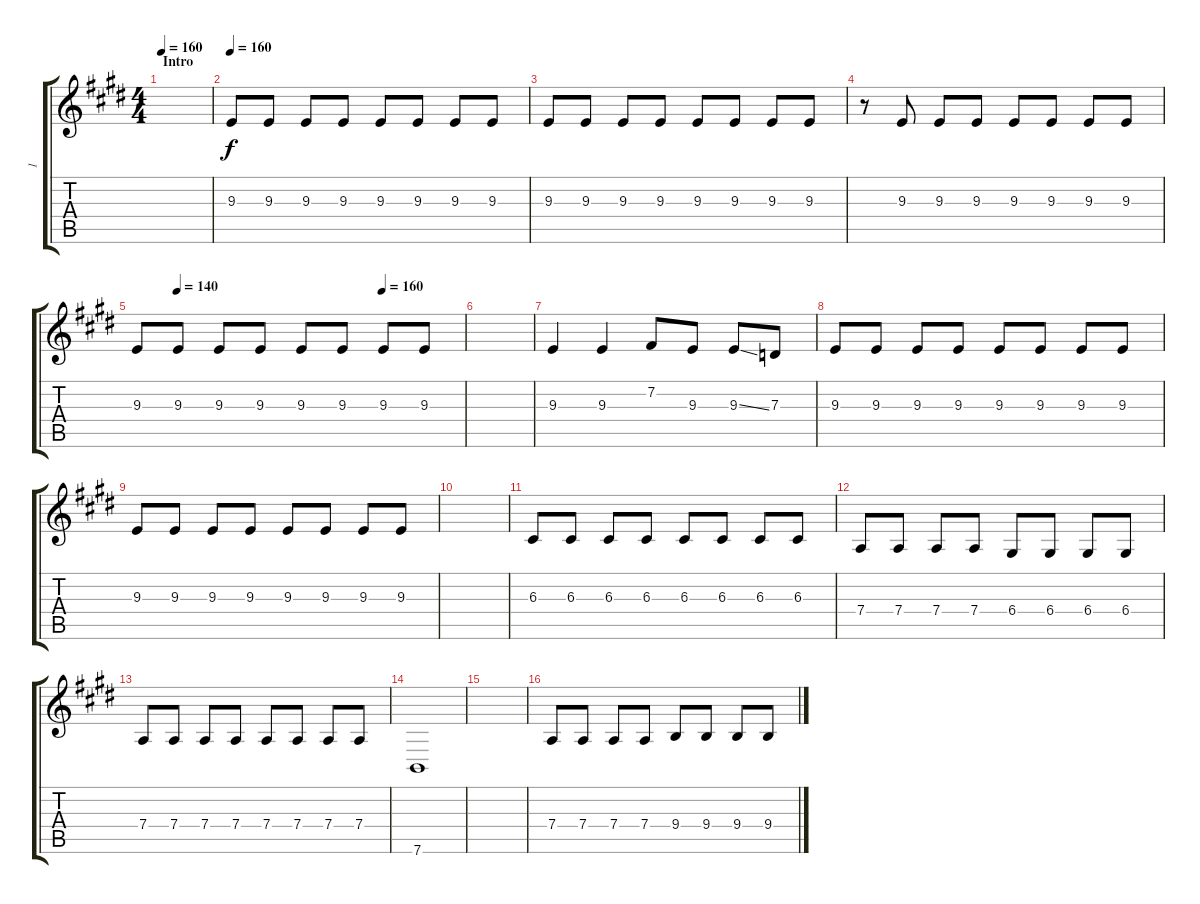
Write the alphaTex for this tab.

\track ("1" "1") {instrument trumpet}
\staff {score tabs}
\tuning (E4 B3 G3 D3 A2 E2) {hide}
\ts (4 4)
\section ("" "Intro")
\tempo 160
\clef g2
\ks e
|
\tempo 160
9.3.8 9.3.8 9.3.8 9.3.8 9.3.8 9.3.8 9.3.8 9.3.8 |
9.3.8 9.3.8 9.3.8 9.3.8 9.3.8 9.3.8 9.3.8 9.3.8 |
r.8 9.3.8 9.3.8 9.3.8 9.3.8 9.3.8 9.3.8 9.3.8 |
\tempo (160 0.75)
\tempo (140 0.125)
9.3.8 9.3.8 9.3.8 9.3.8 9.3.8 9.3.8 9.3.8 9.3.8 |
|
9.3.4 9.3.4 7.2.8 9.3.8 9.3{ss}.8 7.3.8 |
9.3.8 9.3.8 9.3.8 9.3.8 9.3.8 9.3.8 9.3.8 9.3.8 |
9.3.8 9.3.8 9.3.8 9.3.8 9.3.8 9.3.8 9.3.8 9.3.8 |
|
6.3.8 6.3.8 6.3.8 6.3.8 6.3.8 6.3.8 6.3.8 6.3.8 |
7.4.8 7.4.8 7.4.8 7.4.8 6.4.8 6.4.8 6.4.8 6.4.8 |
7.4.8 7.4.8 7.4.8 7.4.8 7.4.8 7.4.8 7.4.8 7.4.8 |
7.6.1 |
|
7.4.8 7.4.8 7.4.8 7.4.8 9.4.8 9.4.8 9.4.8 9.4.8
